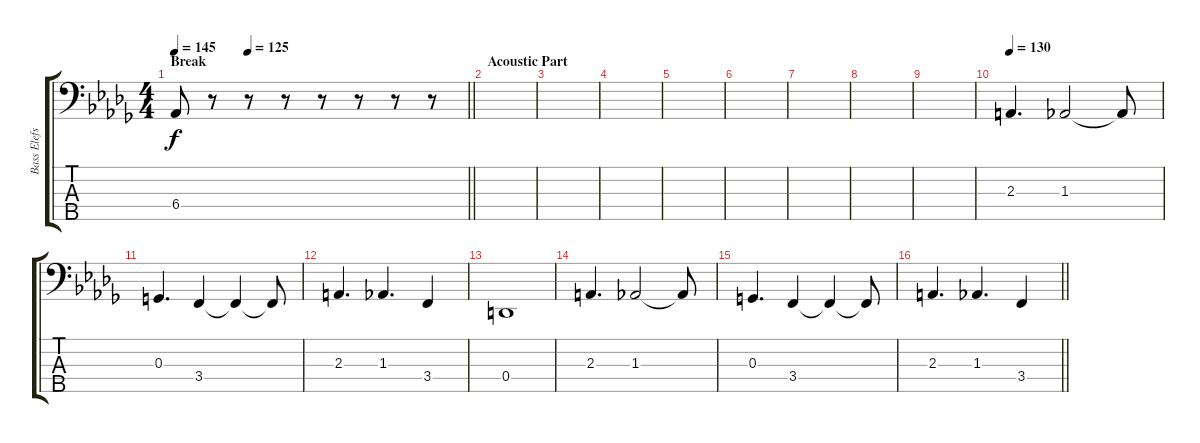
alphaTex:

\track ("Bass Elefson" "Bass Elefs") {instrument electricbasspick}
\staff {score tabs}
\tuning (F2 C2 G1 D1 A0) {hide}
\ts (4 4)
\section ("" "Break")
\tempo 145
\tempo (125 0.25)
\clef f4
\barLineRight lightlight
\ks db
6.4.8{dy f} r.8 r.8 r.8 r.8 r.8 r.8 r.8 |
\section ("" "Acoustic Part")
|
|
|
|
|
|
|
|
\tempo 130
2.3.4{d} 1.3.2 1.3{t}.8 |
0.3.4{d} 3.4.4 3.4{t}.4 3.4{t}.8 |
2.3.4{d} 1.3.4{d} 3.4.4 |
0.4.1 |
2.3.4{d} 1.3.2 1.3{t}.8 |
0.3.4{d} 3.4.4 3.4{t}.4 3.4{t}.8 |
\barLineRight lightlight
2.3.4{d} 1.3.4{d} 3.4.4
